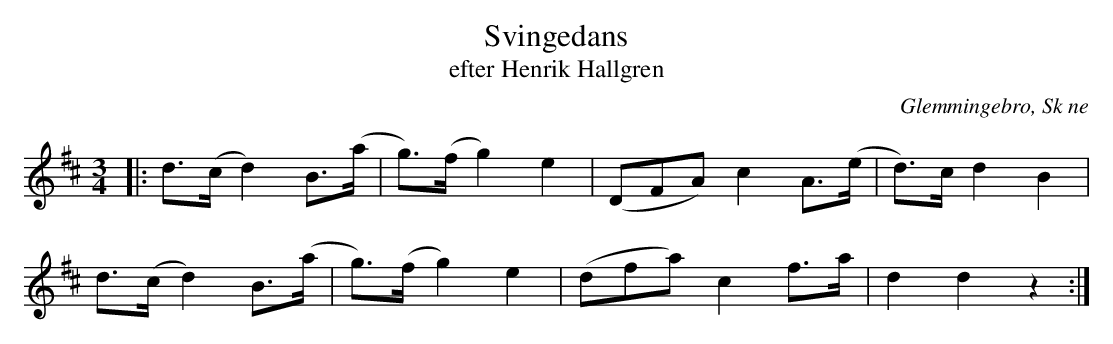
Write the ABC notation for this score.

X:1
T:Svingedans
T:efter Henrik Hallgren
O:Glemmingebro, Sk ne
M:3/4
L:1/8
K:D
|: d>(c d2) B>(a | g)>(f g2) e2 | 3(DFA) c2 A>(e | d)>c d2 B2 |
d>(c d2) B>(a | g)>(f g2) e2 | 3(dfa) c2 f>a | d2 d2 z2 :|
